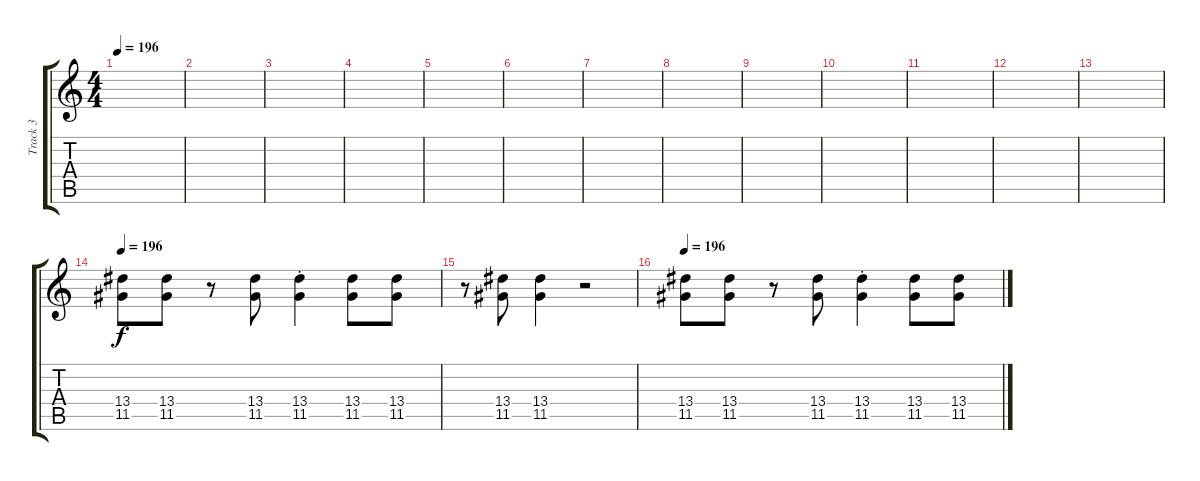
\track ("Track 3" "Track 3") {instrument overdrivenguitar}
\staff {score tabs}
\tuning (E4 B3 G3 D3 A2 E2) {hide}
\ts (4 4)
\tempo 196
\clef g2
\ks c
|
|
|
|
|
|
|
|
|
|
|
|
|
\tempo 196
(13.4 11.5).8 (13.4 11.5).8 r.8 (13.4 11.5).8 (13.4{st} 11.5{st}).4 (13.4 11.5).8 (13.4 11.5).8 |
r.8 (13.4 11.5).8 (13.4 11.5).4 r.2 |
\tempo 196
(13.4 11.5).8 (13.4 11.5).8 r.8 (13.4 11.5).8 (13.4{st} 11.5{st}).4 (13.4 11.5).8 (13.4 11.5).8
